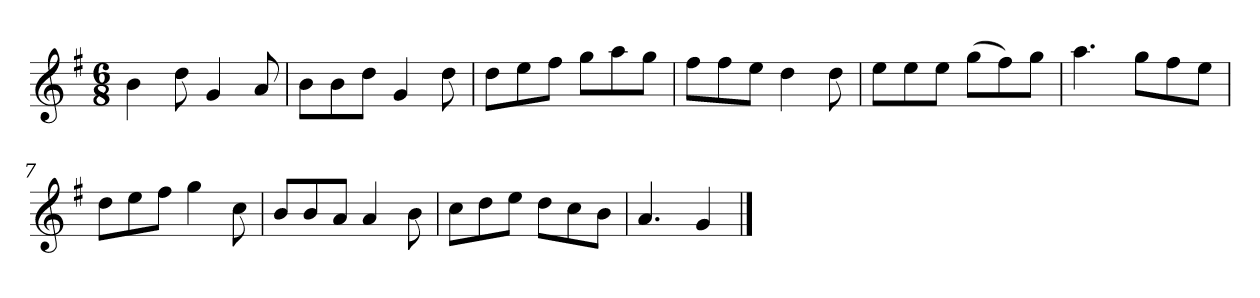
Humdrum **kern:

**kern
*part1
*staff1
*k[f#]
*M6/8
*MM120
=1
4b
8dd
4g
8a
=2
8bL
8b
8ddJ
4g
8dd
=3
8ddL
8ee
8ff#J
8ggL
8aa
8ggJ
=4
8ff#L
8ff#
8eeJ
4dd
8dd
=5
8eeL
8ee
8eeJ
(8ggL
8ff#)
8ggJ
=6
4.aa
8ggL
8ff#
8eeJ
=7
8ddL
8ee
8ff#J
4gg
8cc
=8
8bL
8b
8aJ
4a
8b
=9
8ccL
8dd
8eeJ
8ddL
8cc
8bJ
=10
4.a
4g
==
*-
